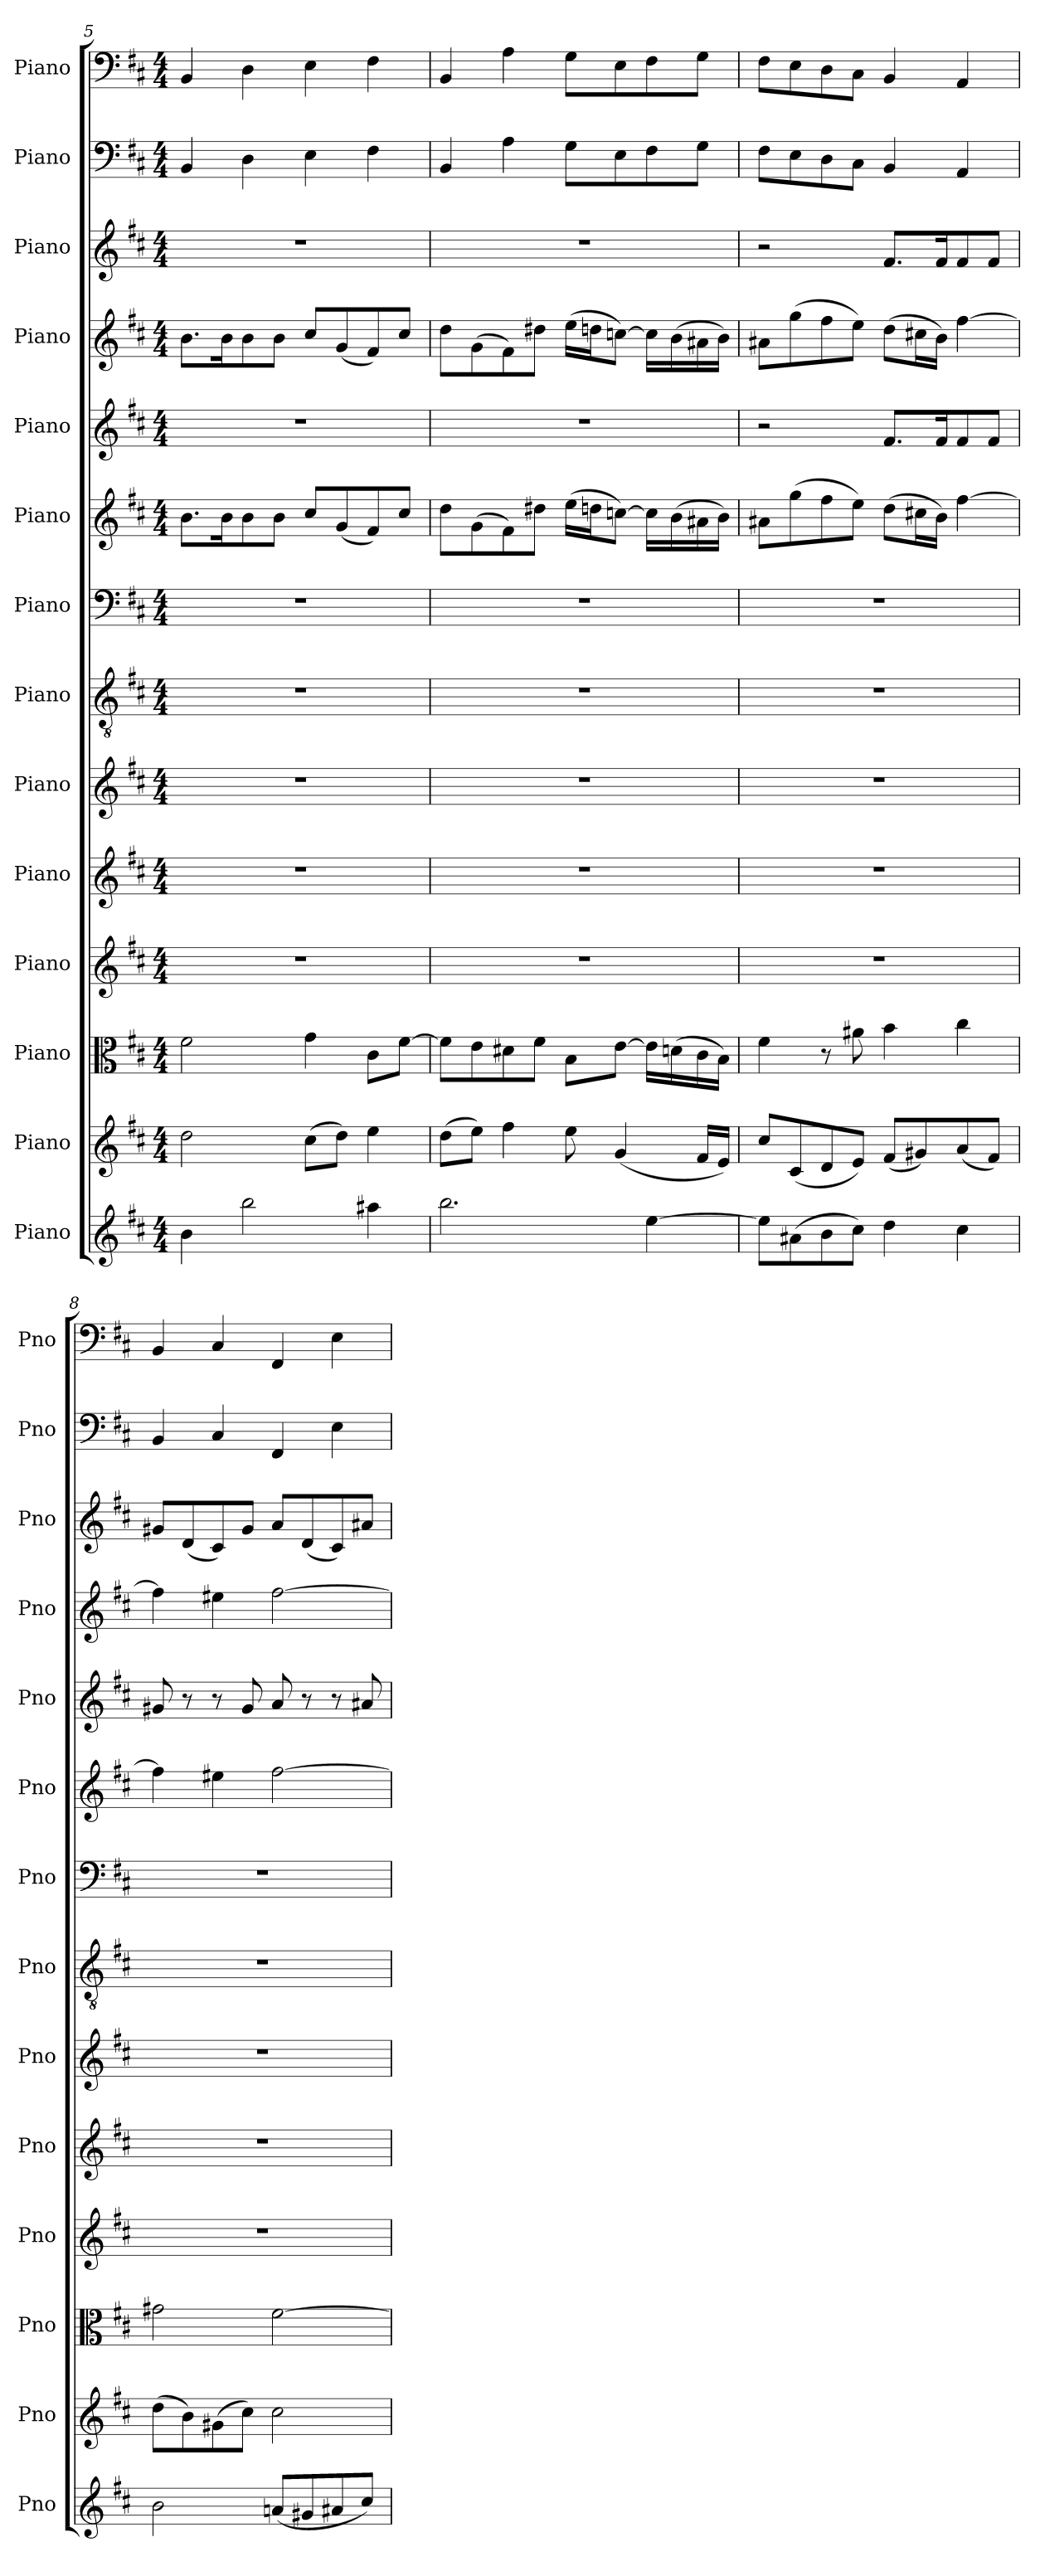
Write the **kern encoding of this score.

**kern	**kern	**kern	**kern	**kern	**kern	**kern	**kern	**kern	**kern	**kern	**kern	**kern	**kern
*part14	*part13	*part12	*part11	*part10	*part9	*part8	*part7	*part6	*part5	*part4	*part3	*part2	*part1
*staff14	*staff13	*staff12	*staff11	*staff10	*staff9	*staff8	*staff7	*staff6	*staff5	*staff4	*staff3	*staff2	*staff1
*I"Piano	*I"Piano	*I"Piano	*I"Piano	*I"Piano	*I"Piano	*I"Piano	*I"Piano	*I"Piano	*I"Piano	*I"Piano	*I"Piano	*I"Piano	*I"Piano
*I'Pno	*I'Pno	*I'Pno	*I'Pno	*I'Pno	*I'Pno	*I'Pno	*I'Pno	*I'Pno	*I'Pno	*I'Pno	*I'Pno	*I'Pno	*I'Pno
*clefG2	*clefG2	*clefC3	*clefG2	*clefG2	*clefG2	*clefGv2	*clefF4	*clefG2	*clefG2	*clefG2	*clefG2	*clefF4	*clefF4
*k[f#c#]	*k[f#c#]	*k[f#c#]	*k[f#c#]	*k[f#c#]	*k[f#c#]	*k[f#c#]	*k[f#c#]	*k[f#c#]	*k[f#c#]	*k[f#c#]	*k[f#c#]	*k[f#c#]	*k[f#c#]
*b:	*b:	*b:	*b:	*b:	*b:	*b:	*b:	*b:	*b:	*b:	*b:	*b:	*b:
*M4/4	*M4/4	*M4/4	*M4/4	*M4/4	*M4/4	*M4/4	*M4/4	*M4/4	*M4/4	*M4/4	*M4/4	*M4/4	*M4/4
=5	=5	=5	=5	=5	=5	=5	=5	=5	=5	=5	=5	=5	=5
4b\	2dd\	2f#\	1r	1r	1r	1r	1r	8.b\L	1r	8.b\L	1r	4BB/	4BB/
.	.	.	.	.	.	.	.	16b\K	.	16b\K	.	.	.
2bb\	.	.	.	.	.	.	.	8b\	.	8b\	.	4D\	4D\
.	.	.	.	.	.	.	.	8b\J	.	8b\J	.	.	.
.	(>8cc#\L	4g\	.	.	.	.	.	8cc#/L	.	8cc#/L	.	4E\	4E\
.	8dd\J)	.	.	.	.	.	.	(<8g/	.	(<8g/	.	.	.
4aa#X\	4ee\	8c#\L	.	.	.	.	.	8f#/)	.	8f#/)	.	4F#\	4F#\
.	.	[8f#\J	.	.	.	.	.	8cc#/J	.	8cc#/J	.	.	.
=6	=6	=6	=6	=6	=6	=6	=6	=6	=6	=6	=6	=6	=6
2.bb\	(>8dd\L	8f#\L]	1r	1r	1r	1r	1r	8dd\L	1r	8dd\L	1r	4BB/	4BB/
.	8ee\J)	8e\	.	.	.	.	.	(>8g\	.	(>8g\	.	.	.
.	4ff#\	8d#X\	.	.	.	.	.	8f#\)	.	8f#\)	.	4A\	4A\
.	.	8f#\J	.	.	.	.	.	8dd#X\J	.	8dd#X\J	.	.	.
.	8ee\	8B\L	.	.	.	.	.	(>16ee\LL	.	(>16ee\LL	.	8G\L	8G\L
.	.	.	.	.	.	.	.	16ddn\J	.	16ddn\J	.	.	.
.	(<4g/	[8e\J	.	.	.	.	.	[8ccn\J)	.	[8ccn\J)	.	8E\	8E\
[4ee\	.	16e\LL]	.	.	.	.	.	16cc\LL]	.	16cc\LL]	.	8F#\	8F#\
.	.	(>16dn\	.	.	.	.	.	(>16b\	.	(>16b\	.	.	.
.	16f#/LL	16c#\	.	.	.	.	.	16a#X\	.	16a#X\	.	8G\J	8G\J
.	16e/JJ)	16B\JJ)	.	.	.	.	.	16b\JJ)	.	16b\JJ)	.	.	.
=7	=7	=7	=7	=7	=7	=7	=7	=7	=7	=7	=7	=7	=7
8ee\L]	8cc#/L	4f#\	1r	1r	1r	1r	1r	8a#X\L	2r	8a#X\L	2r	8F#\L	8F#\L
(>8a#X\	(<8c#/	.	.	.	.	.	.	(>8gg\	.	(>8gg\	.	8E\	8E\
8b\	8d/	8r	.	.	.	.	.	8ff#\	.	8ff#\	.	8D\	8D\
8cc#\J)	8e/J)	8a#X\	.	.	.	.	.	8ee\J)	.	8ee\J)	.	8C#\J	8C#\J
4dd\	(<8f#/L	4b\	.	.	.	.	.	(>8dd\L	8.f#/L	(>8dd\L	8.f#/L	4BB/	4BB/
.	8g#X/)	.	.	.	.	.	.	16cc#X\L	.	16cc#X\L	.	.	.
.	.	.	.	.	.	.	.	16b\JJ)	16f#/K	16b\JJ)	16f#/K	.	.
4cc#\	(<8a/	4cc#\	.	.	.	.	.	[4ff#\	8f#/	[4ff#\	8f#/	4AA/	4AA/
.	8f#/J)	.	.	.	.	.	.	.	8f#/J	.	8f#/J	.	.
=8	=8	=8	=8	=8	=8	=8	=8	=8	=8	=8	=8	=8	=8
2b\	(>8dd\L	2g#X\	1r	1r	1r	1r	1r	4ff#\]	8g#X/	4ff#\]	8g#X/L	4BB/	4BB/
.	8b\)	.	.	.	.	.	.	.	8r	.	(<8d/	.	.
.	(>8g#X\	.	.	.	.	.	.	4ee#X\	8r	4ee#X\	8c#/)	4C#/	4C#/
.	8cc#\J)	.	.	.	.	.	.	.	8g#/	.	8g#/J	.	.
(<8an/L	2cc#\	[2f#\	.	.	.	.	.	[2ff#\	8a/	[2ff#\	8a/L	4FF#/	4FF#/
8g#X/	.	.	.	.	.	.	.	.	8r	.	(<8d/	.	.
8a#X/	.	.	.	.	.	.	.	.	8r	.	8c#/)	4E\	4E\
8cc#/J)	.	.	.	.	.	.	.	.	8a#X/	.	8a#X/J	.	.
=	=	=	=	=	=	=	=	=	=	=	=	=	=
*-	*-	*-	*-	*-	*-	*-	*-	*-	*-	*-	*-	*-	*-
